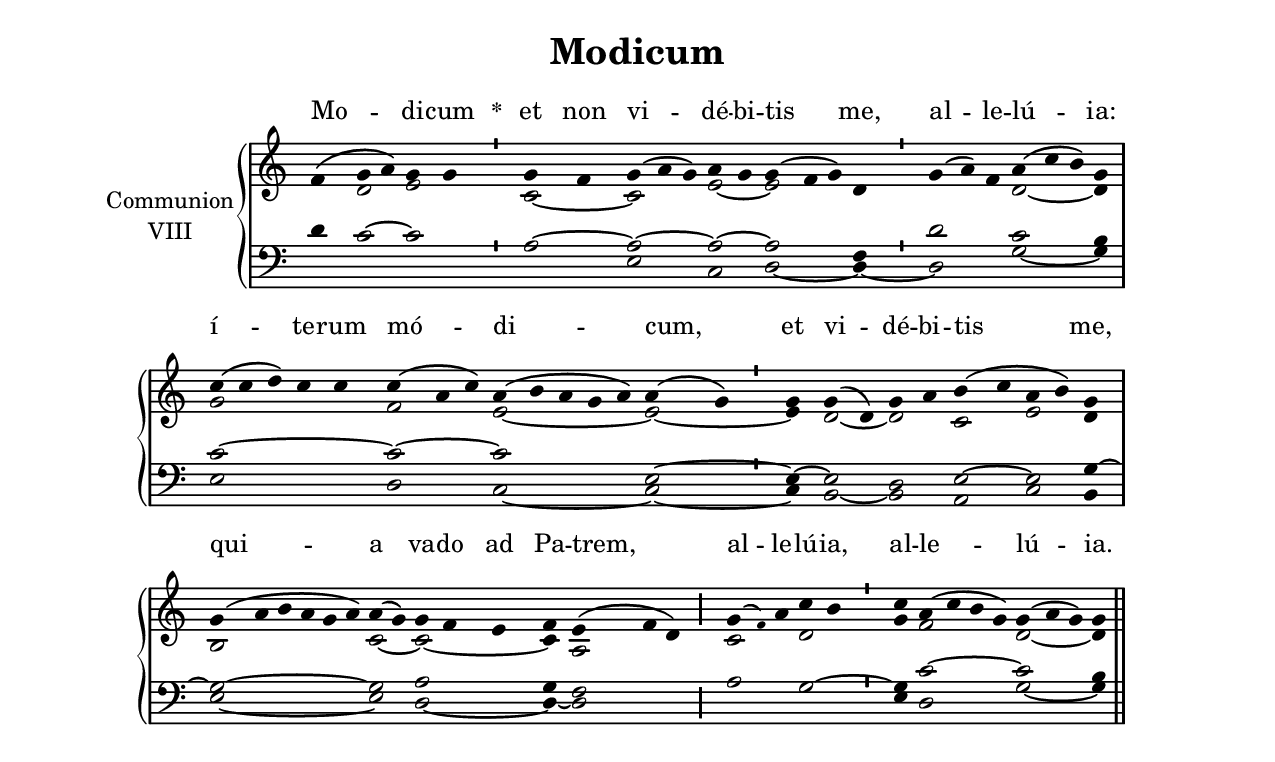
\version "2.18"
\include "gregorian.ly"
\include "noh2.ily"


%Page reference: page ii.49
%(volume.page)

global = {
 \key g \mixolydian
 \cadenzaOn 
}

\header {
  title = \markup \center-column {"Modicum" \vspace #1 }
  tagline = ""
  composer = ""
}

\paper {
 #(include-special-characters)
  oddHeaderMarkup = \markup \fill-line {
    \line {}
    \center-column {
      \on-the-fly #first-page     " "
      \on-the-fly #not-first-page "Modicum"
    }
    \line { \on-the-fly #print-page-number-check-first \fromproperty #'page:page-number-string }
  }
  evenHeaderMarkup = \markup \fill-line {
    \line { \on-the-fly #print-page-number-check-first \fromproperty #'page:page-number-string }
    \center-column { "Modicum" }
    \line {}
  }
}

chantText = \lyricmode {
Mo -- di -- cum 
\set stanza = " * " et non vi -- dé -- bi -- tis me, al -- le -- lú -- ia: 
í -- te -- rum mó -- di -- cum, et vi -- dé -- bi -- tis me, 
qui -- a va -- do ad Pa -- trem, 
al -- le -- lú -- ia, al -- le -- lú -- ia. }

chantMusic = {
\tieDown   f'4 ( g'4 a'4) g'4 g'4 \divisioMinima
 g'4 f'4 g'4 ( a'4 g'4) a'4 g'4 g'4 ( f'4 g'4) d'4 \divisioMinima
 g'4 ( a'4) f'4 a'4 ( c''4 b'4) g'4 \divisioMaxima \forceBreak

 c''4 ( c''4 d''4) c''4 c''4 c''4 ( a'4 c''4) a'4 ( b'4 a'4 g'4 a'4) a'4 ( g'4) \divisioMinima
 g'4 g'4 ( d'4) g'4 a'4 b'4 ( c''4 a'4 b'4) g'4 \divisioMaxima \forceBreak

 g'4 ( a'4 b'4 a'4 g'4 a'4) a'4 ( g'4) g'4 f'4 e'4 f'4 e'4 ( f'4 d'4) \divisioMaior
 g'4 ( \once \tweak #'font-size #-4 f' ) a'4 c''4 b'4 \divisioMinima
 c''4 a'4 ( c''4 b'4 g'4) g'4 ( a'4 g'4) g'4 \finalis

}

altoMusic = {
f'4 d'2 e'2 \divisioMinima
c'2 ~ c'2*3/2 e'2 ~ e'2*3/2 r4 \divisioMinima
r2*3/2 d'2*3/2 ~ d'4 \divisioMaxima
g'2*5/2 f'2*3/2 e'2*5/2 ~ e'2 ~ \divisioMinima
e'4 d'2 ~ d'2 c'2 e'2 d'4 \divisioMaxima
b2*6/2 c'2 ~ c'2*3/2 ~ c'4 a2*3/2 \divisioMaior
c'2*3/2 d'2 \divisioMinima
g'4 f'2*4/2 d'2*3/2 ~ d'4 \finalis
}

tenorMusic = {
d'4 c'2 ~ c'2 \divisioMinima
a2 ~ a2*3/2 ~ a2 ~ a2*3/2 f4 \divisioMinima
d'2*3/2 c'2*3/2 b4 \divisioMaxima
c'2*5/2 ~ c'2*3/2 ~ c'2*5/2 e2 ~ \divisioMinima
e4 ~ e2 d2 e2 ~ e2 g4 ~ \divisioMaxima
g2*6/2 ~ g2 a2*3/2 g4 f2*3/2 \divisioMaior
a2*3/2 g2 ~ \divisioMinima
g4 c'2*4/2 ~ c'2*3/2 b4 \finalis
}

bassMusic = {
r2*5/2 \divisioMinima
r2 e2*3/2 c2 d2*3/2 ~ d4 ~ \divisioMinima
d2*3/2 g2*3/2 ~ g4 \divisioMaxima
e2*5/2 d2*3/2 c2*5/2 ~ c2 ~ \divisioMinima
c4 b,2 ~ b,2 a,2 c2 b,4 \divisioMaxima
e2*6/2 ~ e2 d2*3/2 ~ d4 ~ d2*3/2 \divisioMaior
r2*3/2 r2 \divisioMinima
e4 d2*4/2 g2*3/2 ~ g4 \finalis
}

voiceLines = {
\voiceLineStyle


}

\score{
  <<
    \new GrandStaff <<
      \set GrandStaff.autoBeaming = ##f
      \set GrandStaff.instrumentName = \markup \center-column {
        "Communion"
        "VIII"
      }
      \new Staff = up <<
        \new Voice = "chant" {
          \voiceOne \global \chantMusic
        }
        \new Voice {
          \voiceTwo \global \altoMusic
        }
      >>

      \new Staff = down <<
        \clef bass
        \new Voice {
          \voiceOne \global \tenorMusic
        }
        \new Voice {
          \voiceTwo \global \bassMusic
        }
	\new Voice {
        \voiceThree \global \voiceLines
        }
      >>
    >>
    \new Lyrics \lyricsto chant {
      \chantText
    }
  >>
  \layout{
  }
  \midi{
    \tempo 4 = 125
  }
}
